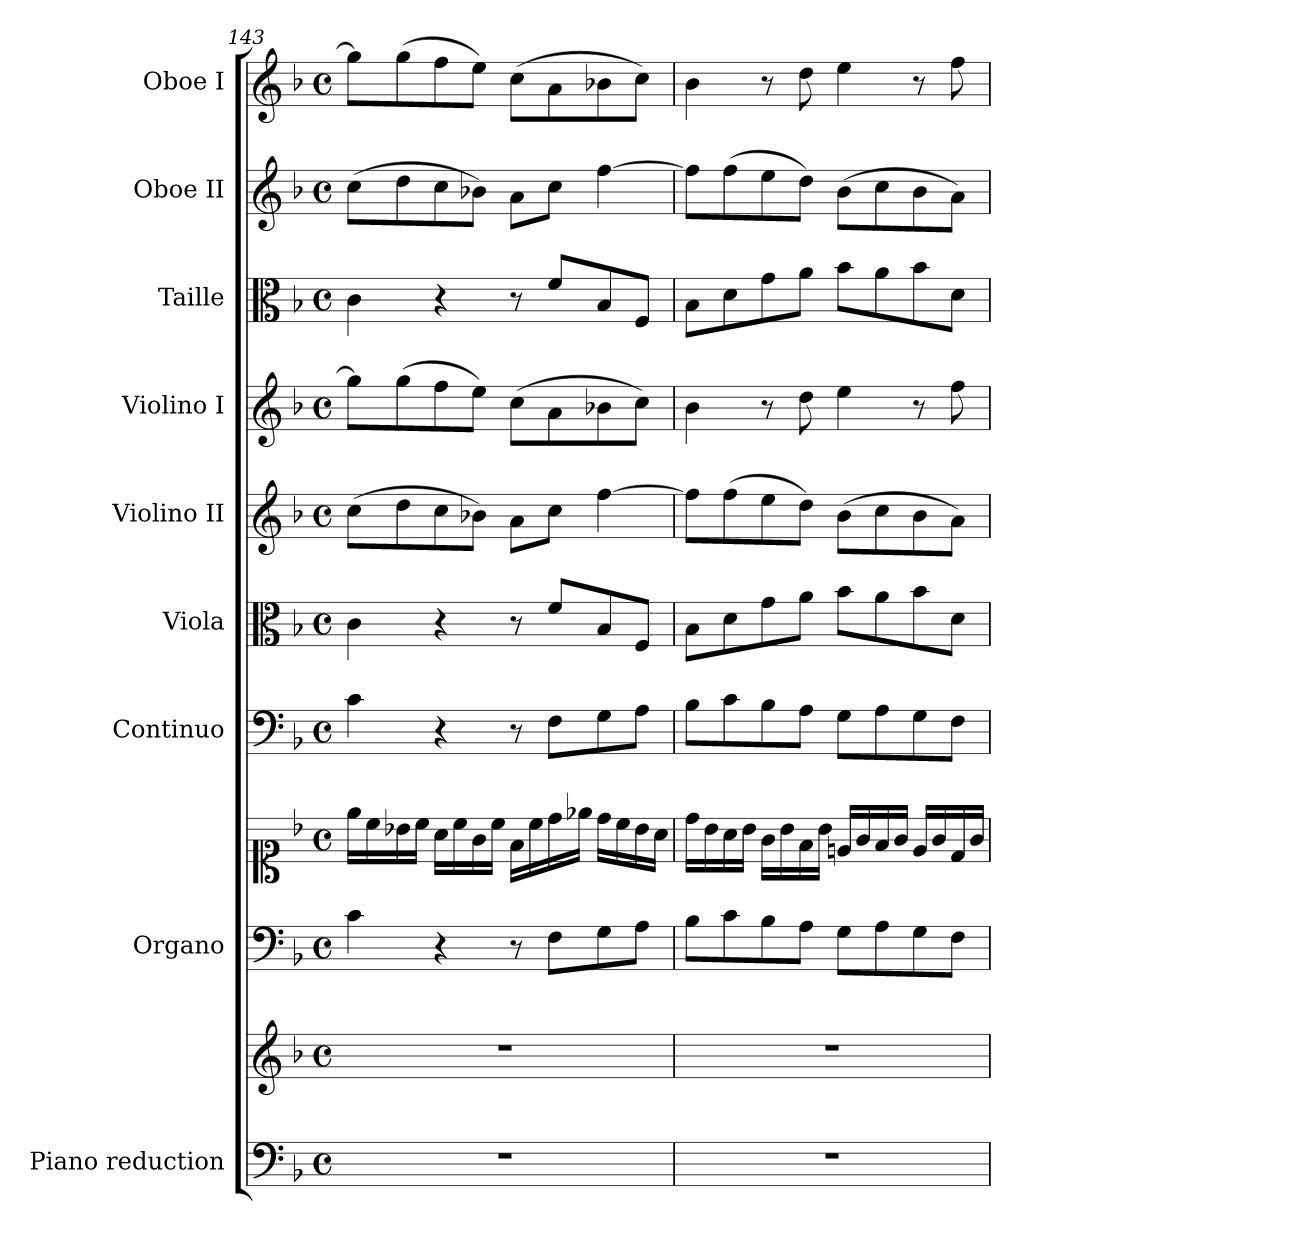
**kern	**kern	**kern	**kern	**kern	**kern	**kern	**kern	**kern	**kern	**kern
*part9	*part9	*part8	*part8	*part7	*part6	*part5	*part4	*part3	*part2	*part1
*staff11	*staff10	*staff9	*staff8	*staff7	*staff6	*staff5	*staff4	*staff3	*staff2	*staff1
*I"Piano reduction	*	*I"Organo	*	*I"Continuo	*I"Viola	*I"Violino II	*I"Violino I	*I"Taille	*I"Oboe II	*I"Oboe I
*I'Pno	*	*	*	*	*I'Vla	*I'Vln	*I'Vln	*	*I'Ob	*I'Ob
!!LO:PB:g=z
*clefF4	*clefG2	*clefF4	*clefC1	*clefF4	*clefC3	*clefG2	*clefG2	*clefC3	*clefG2	*clefG2
*k[b-]	*k[b-]	*k[b-]	*k[b-]	*k[b-]	*k[b-]	*k[b-]	*k[b-]	*k[b-]	*k[b-]	*k[b-]
*M4/4	*M4/4	*M4/4	*M4/4	*M4/4	*M4/4	*M4/4	*M4/4	*M4/4	*M4/4	*M4/4
*met(c)	*met(c)	*met(c)	*met(c)	*met(c)	*met(c)	*met(c)	*met(c)	*met(c)	*met(c)	*met(c)
=143	=143	=143	=143	=143	=143	=143	=143	=143	=143	=143
1r	1r	4c\	16ee\LL	4c\	4c\	(>8cc\L	8gg\L]	4c\	(>8cc\L	8gg\L]
.	.	.	16cc\	.	.	.	.	.	.	.
.	.	.	16b-X\	.	.	8dd\	(>8gg\	.	8dd\	(>8gg\
.	.	.	16cc\JJ	.	.	.	.	.	.	.
.	.	4r	16a\LL	4r	4r	8cc\	8ff\	4r	8cc\	8ff\
.	.	.	16cc\	.	.	.	.	.	.	.
.	.	.	16g\	.	.	8b-X\J)	8ee\J)	.	8b-X\J)	8ee\J)
.	.	.	16cc\JJ	.	.	.	.	.	.	.
.	.	8r	16f\LL	8r	8r	8a\L	(>8cc\L	8r	8a\L	(>8cc\L
.	.	.	16cc\	.	.	.	.	.	.	.
.	.	8F\L	16dd\	8F\L	8f/L	8cc\J	8a\	8f/L	8cc\J	8a\
.	.	.	16ee-X\JJ	.	.	.	.	.	.	.
.	.	8G\	16dd\LL	8G\	8B-/	[4ff\	8b-X\	8B-/	[4ff\	8b-X\
.	.	.	16cc\	.	.	.	.	.	.	.
.	.	8A\J	16b-\	8A\J	8F/J	.	8cc\J)	8F/J	.	8cc\J)
.	.	.	16a\JJ	.	.	.	.	.	.	.
=144	=144	=144	=144	=144	=144	=144	=144	=144	=144	=144
1r	1r	8B-\L	16dd\LL	8B-\L	8B-\L	8ff\L]	4b-\	8B-\L	8ff\L]	4b-\
.	.	.	16b-\	.	.	.	.	.	.	.
.	.	8c\	16a\	8c\	8d\	(>8ff\	.	8d\	(>8ff\	.
.	.	.	16b-\JJ	.	.	.	.	.	.	.
.	.	8B-\	16g\LL	8B-\	8g\	8ee\	8r	8g\	8ee\	8r
.	.	.	16b-\	.	.	.	.	.	.	.
.	.	8A\J	16f\	8A\J	8a\J	8dd\J)	8dd\	8a\J	8dd\J)	8dd\
.	.	.	16b-\JJ	.	.	.	.	.	.	.
.	.	8G\L	16en/LL	8G\L	8b-\L	(>8b-\L	4ee\	8b-\L	(>8b-\L	4ee\
.	.	.	16g/	.	.	.	.	.	.	.
.	.	8A\	16f/	8A\	8a\	8cc\	.	8a\	8cc\	.
.	.	.	16g/JJ	.	.	.	.	.	.	.
.	.	8G\	16e/LL	8G\	8b-\	8b-\	8r	8b-\	8b-\	8r
.	.	.	16g/	.	.	.	.	.	.	.
.	.	8F\J	16d/	8F\J	8d\J	8a\J)	8ff\	8d\J	8a\J)	8ff\
.	.	.	16g/JJ	.	.	.	.	.	.	.
=	=	=	=	=	=	=	=	=	=	=
*-	*-	*-	*-	*-	*-	*-	*-	*-	*-	*-
